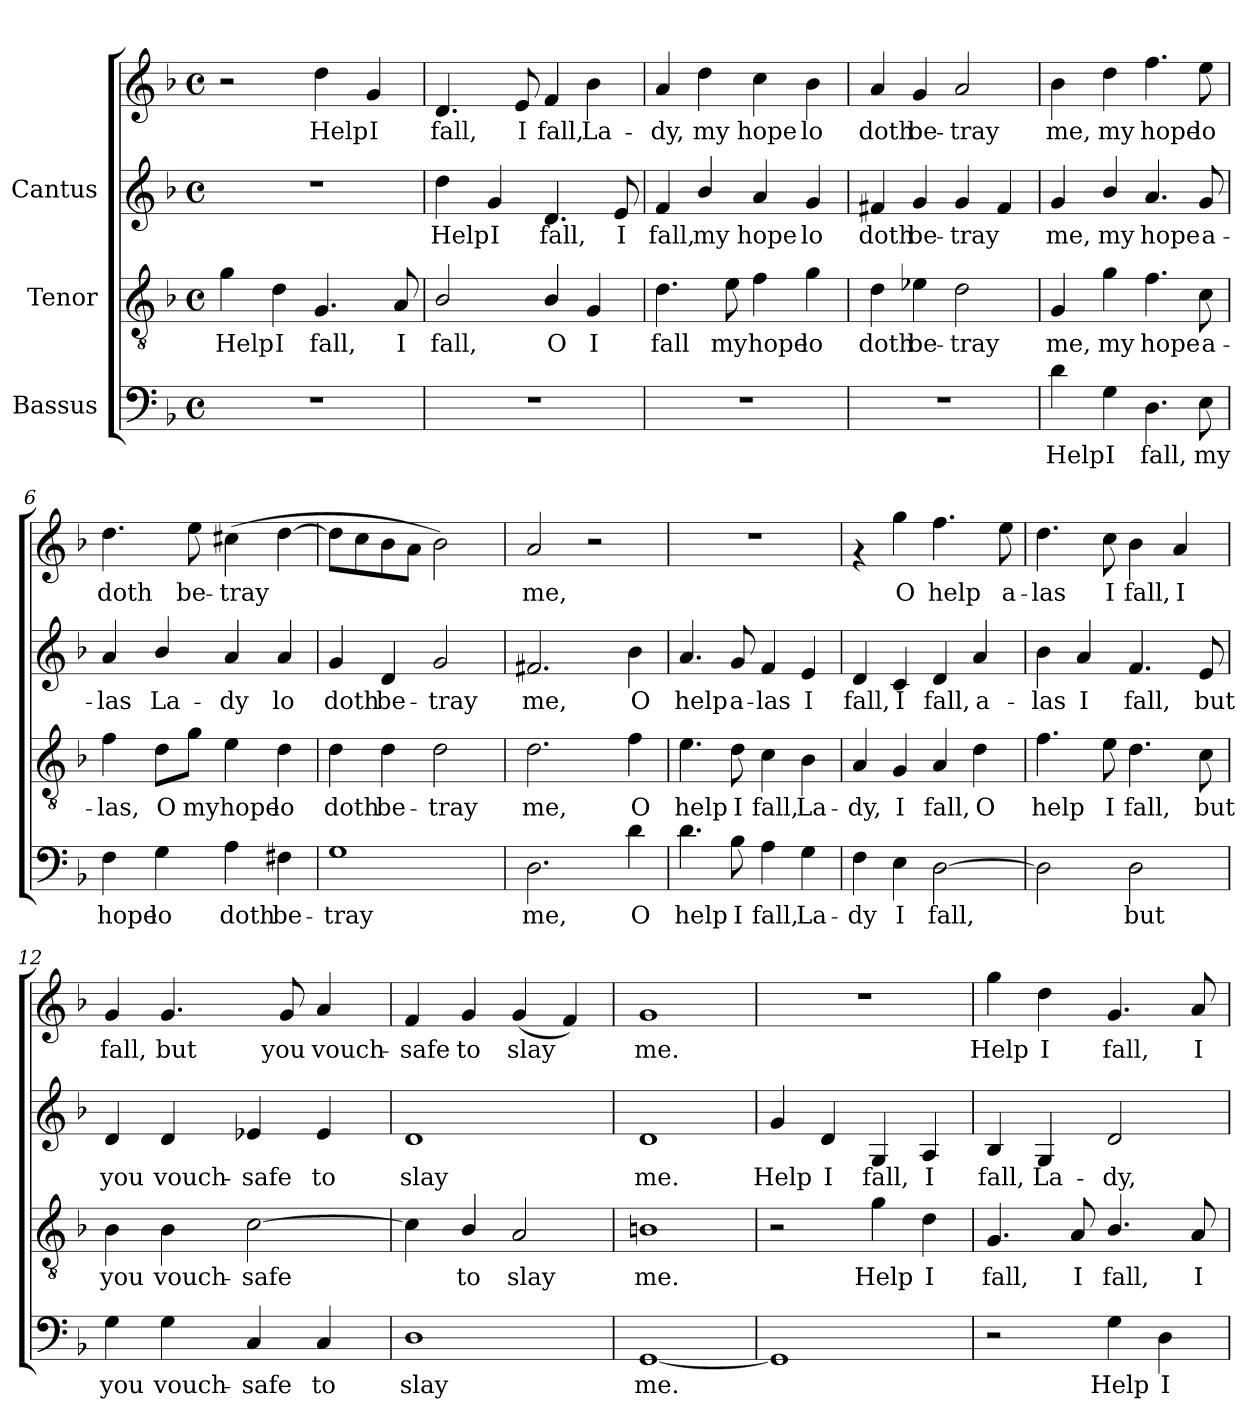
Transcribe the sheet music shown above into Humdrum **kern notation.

**kern	**text	**kern	**text	**kern	**text	**kern	**text
*part3	*part3	*part2	*part2	*part1	*part1	*part1	*part1
*staff4	*staff4	*staff3	*staff3	*staff2	*staff2	*staff1	*staff1
*I"Bassus	*	*I"Tenor	*	*I"Cantus	*	*	*
!!LO:PB:g=z
*stria5	*	*stria5	*	*stria5	*	*stria5	*
*clefF4	*	*clefGv2	*	*clefG2	*	*clefG2	*
*k[b-]	*	*k[b-]	*	*k[b-]	*	*k[b-]	*
*F:	*	*F:	*	*F:	*	*F:	*
*M4/4	*	*M4/4	*	*M4/4	*	*M4/4	*
*met(c)	*	*met(c)	*	*met(c)	*	*met(c)	*
*MM132	*	*MM132	*	*MM132	*	*MM132	*
=1	=1	=1	=1	=1	=1	=1	=1
!	!	!	!LO:LY:b:cj	!	!	!	!
1r	.	4g\	Help	1r	.	2r	.
!	!	!	!LO:LY:b:cj	!	!	!	!
.	.	4d\	I	.	.	.	.
!	!	!	!LO:LY:b:cj	!	!	!	!LO:LY:b:cj
.	.	4.G/	fall,	.	.	4dd\	Help
!	!	!	!	!	!	!	!LO:LY:b:cj
.	.	.	.	.	.	4g/	I
!	!	!	!LO:LY:b:cj	!	!	!	!
.	.	8A/	I	.	.	.	.
=2	=2	=2	=2	=2	=2	=2	=2
!	!	!	!LO:LY:b:cj	!	!LO:LY:b:cj	!	!LO:LY:b:cj
1r	.	2B-/	fall,	4dd\	-Help	4.d/	fall,
!	!	!	!	!	!LO:LY:b:cj	!	!
.	.	.	.	4g/	I	.	.
!	!	!	!	!	!	!	!LO:LY:b:cj
.	.	.	.	.	.	8e/	I
!	!	!	!LO:LY:b:cj	!	!LO:LY:b:cj	!	!LO:LY:b:cj
.	.	4B-/	O	4.d/	fall,	4f/	fall,
!	!	!	!LO:LY:b:cj	!	!	!	!LO:LY:b:cj
.	.	4G/	I	.	.	4b-\	La-
!	!	!	!	!	!LO:LY:b:cj	!	!
.	.	.	.	8e/	I	.	.
=3	=3	=3	=3	=3	=3	=3	=3
!	!	!	!LO:LY:b:cj	!	!LO:LY:b:cj	!	!LO:LY:b:cj
1r	.	4.d\	fall	4f/	fall,	4a/	dy,
!	!	!	!	!	!LO:LY:b:cj	!	!LO:LY:b:cj
.	.	.	.	4b-/	my	4dd\	my
!	!	!	!LO:LY:b:cj	!	!	!	!
.	.	8e\	my	.	.	.	.
!	!	!	!LO:LY:b:cj	!	!LO:LY:b:cj	!	!LO:LY:b:cj
.	.	4f\	hope	4a/	hope	4cc\	hope
!	!	!	!LO:LY:b:cj	!	!LO:LY:b:cj	!	!LO:LY:b:cj
.	.	4g\	lo	4g/	lo	4b-\	lo
=4	=4	=4	=4	=4	=4	=4	=4
!	!	!	!LO:LY:b:cj	!	!LO:LY:b:cj	!	!LO:LY:b:cj
1r	.	4d\	doth	4f#X/	doth	4a/	doth
!	!	!	!LO:LY:b:cj	!	!LO:LY:b:cj	!	!LO:LY:b:cj
.	.	4e-X\	be-	4g/	be-	4g/	be-
!	!	!	!LO:LY:b:cj	!	!LO:LY:b:cj	!	!LO:LY:b:cj
.	.	2d\	-tray	4g/	-tray	2a/	-tray
!	!	!	!	!	!LO:LY:b:cj	!	!
.	.	.	.	4f#/	.	.	.
!!LO:LB:g=z
=5	=5	=5	=5	=5	=5	=5	=5
!	!LO:LY:b:cj	!	!LO:LY:b:cj	!	!LO:LY:b:cj	!	!LO:LY:b:cj
4d\	Help	4G/	me,	4g/	me,	4b-\	me,
!	!LO:LY:b:cj	!	!LO:LY:b:cj	!	!LO:LY:b:cj	!	!LO:LY:b:cj
4G\	I	4g\	my	4b-/	my	4dd\	my
!	!LO:LY:b:cj	!	!LO:LY:b:cj	!	!LO:LY:b:cj	!	!LO:LY:b:cj
4.D\	fall,	4.f\	hope	4.a/	hope	4.ff\	hope
!	!LO:LY:b:cj	!	!LO:LY:b:cj	!	!LO:LY:b:cj	!	!LO:LY:b:cj
8E\	my	8c\	a-	8g/	a-	8ee\	lo
=6	=6	=6	=6	=6	=6	=6	=6
!	!LO:LY:b:cj	!	!LO:LY:b:cj	!	!LO:LY:b:cj	!	!LO:LY:b:cj
4F\	hope	4f\	-las,	4a/	las	4.dd\	-doth
!	!LO:LY:b:cj	!	!LO:LY:b:cj	!	!LO:LY:b:cj	!	!
4G\	lo	8d\L	O	4b-/	La-	.	.
!	!	!	!LO:LY:b:cj	!	!	!	!LO:LY:b:cj
.	.	8g\J	my	.	.	8ee\	be-
!	!LO:LY:b:cj	!	!LO:LY:b:cj	!	!LO:LY:b:cj	!	!LO:LY:b:cj
4A\	doth	4e\	hope	4a/	-dy	(>4cc#X\	-tray
!	!LO:LY:b:cj	!	!LO:LY:b:cj	!	!LO:LY:b:cj	!	!LO:LY:b:cj
4F#X\	be-	4d\	lo	4a/	lo	[>4dd\	.
=7	=7	=7	=7	=7	=7	=7	=7
!	!LO:LY:b:cj	!	!LO:LY:b:cj	!	!LO:LY:b:cj	!	!
1G	-tray	4d\	doth	4g/	doth	8dd\L]	.
.	.	.	.	.	.	8cc\	.
!	!	!	!LO:LY:b:cj	!	!LO:LY:b:cj	!	!
.	.	4d\	be-	4d/	be-	8b-\	.
.	.	.	.	.	.	8a\J	.
!	!	!	!LO:LY:b:cj	!	!LO:LY:b:cj	!	!
.	.	2d\	-tray	2g/	-tray	2b-\)	.
=8	=8	=8	=8	=8	=8	=8	=8
!	!LO:LY:b:cj	!	!LO:LY:b:cj	!	!LO:LY:b:cj	!	!LO:LY:b:cj
2.D\	me,	2.d\	me,	2.f#X/	me,	2a/	me,
.	.	.	.	.	.	2r	.
!	!LO:LY:b:cj	!	!LO:LY:b:cj	!	!LO:LY:b:cj	!	!
4d\	O	4f\	O	4b-\	O	.	.
=9	=9	=9	=9	=9	=9	=9	=9
!	!LO:LY:b:cj	!	!LO:LY:b:cj	!	!LO:LY:b:cj	!	!
4.d\	help	4.e\	help	4.a/	help	1r	.
!	!LO:LY:b:cj	!	!LO:LY:b:cj	!	!LO:LY:b:cj	!	!
8B-\	I	8d\	I	8g/	a-	.	.
!	!LO:LY:b:cj	!	!LO:LY:b:cj	!	!LO:LY:b:cj	!	!
4A\	fall,	4c\	fall,	4f/	-las	.	.
!	!LO:LY:b:cj	!	!LO:LY:b:cj	!	!LO:LY:b:cj	!	!
4G\	La-	4B-\	La-	4e/	I	.	.
!!LO:LB:g=z
=10	=10	=10	=10	=10	=10	=10	=10
!	!LO:LY:b:cj	!	!LO:LY:b:cj	!	!LO:LY:b:cj	!	!
4F\	-dy	4A/	-dy,	4d/	-fall,	4rf	.
!	!LO:LY:b:cj	!	!LO:LY:b:cj	!	!LO:LY:b:cj	!	!LO:LY:b:cj
4E\	I	4G/	I	4c/	I	4gg\	O
!	!LO:LY:b:cj	!	!LO:LY:b:cj	!	!LO:LY:b:cj	!	!LO:LY:b:cj
[>2D\	fall,	4A/	fall,	4d/	fall,	4.ff\	help
!	!	!	!LO:LY:b:cj	!	!LO:LY:b:cj	!	!
.	.	4d\	O	4a/	a-	.	.
!	!	!	!	!	!	!	!LO:LY:b:cj
.	.	.	.	.	.	8ee\	a-
=11	=11	=11	=11	=11	=11	=11	=11
!	!LO:LY:b:cj	!	!LO:LY:b:cj	!	!LO:LY:b:cj	!	!LO:LY:b:cj
2D\]	.	4.f\	help	4b-\	las	4.dd\	-las
!	!	!	!	!	!LO:LY:b:cj	!	!
.	.	.	.	4a/	I	.	.
!	!	!	!LO:LY:b:cj	!	!	!	!LO:LY:b:cj
.	.	8e\	I	.	.	8cc\	I
!	!LO:LY:b:cj	!	!LO:LY:b:cj	!	!LO:LY:b:cj	!	!LO:LY:b:cj
2D\	but	4.d\	fall,	4.f/	fall,	4b-\	fall,
!	!	!	!	!	!	!	!LO:LY:b:cj
.	.	.	.	.	.	4a/	I
!	!	!	!LO:LY:b:cj	!	!LO:LY:b:cj	!	!
.	.	8c\	but	8e/	but	.	.
=12	=12	=12	=12	=12	=12	=12	=12
!	!LO:LY:b:cj	!	!LO:LY:b:cj	!	!LO:LY:b:cj	!	!LO:LY:b:cj
4G\	you	4B-\	you	4d/	-you	4g/	fall,
!	!LO:LY:b:cj	!	!LO:LY:b:cj	!	!LO:LY:b:cj	!	!LO:LY:b:cj
4G\	vouch-	4B-\	vouch-	4d/	vouch-	4.g/	but
!	!LO:LY:b:cj	!	!LO:LY:b:cj	!	!LO:LY:b:cj	!	!
4C/	-safe	[>2c\	-safe	4e-X/	-safe	.	.
!	!	!	!	!	!	!	!LO:LY:b:cj
.	.	.	.	.	.	8g/	you
!	!LO:LY:b:cj	!	!	!	!LO:LY:b:cj	!	!LO:LY:b:cj
4C/	to	.	.	4e-/	to	4a/	vouch-
=13	=13	=13	=13	=13	=13	=13	=13
!	!LO:LY:b:cj	!	!LO:LY:b:cj	!	!LO:LY:b:cj	!	!LO:LY:b:cj
1D	slay	4c\]	.	1d	slay	4f/	safe
!	!	!	!LO:LY:b:cj	!	!	!	!LO:LY:b:cj
.	.	4B-/	to	.	.	4g/	to
!	!	!	!LO:LY:b:cj	!	!	!	!LO:LY:b:cj
.	.	2A/	slay	.	.	(<4g/	slay
!	!	!	!	!	!	!	!LO:LY:b:cj
.	.	.	.	.	.	4f/)	.
=14	=14	=14	=14	=14	=14	=14	=14
!	!LO:LY:b:cj	!	!LO:LY:b:cj	!	!LO:LY:b:cj	!	!LO:LY:b:cj
[<1GG	me.	1Bn	me.	1d	me.	1g	me.
!!LO:PB:g=z
=15	=15	=15	=15	=15	=15	=15	=15
!	!	!	!	!	!LO:LY:b:cj	!	!
1GG]	.	2r	.	4g/	Help	1r	.
!	!	!	!	!	!LO:LY:b:cj	!	!
.	.	.	.	4d/	I	.	.
!	!	!	!LO:LY:b:cj	!	!LO:LY:b:cj	!	!
.	.	4g\	Help	4G/	fall,	.	.
!	!	!	!LO:LY:b:cj	!	!LO:LY:b:cj	!	!
.	.	4d\	I	4A/	I	.	.
=16	=16	=16	=16	=16	=16	=16	=16
!	!	!	!LO:LY:b:cj	!	!LO:LY:b:cj	!	!LO:LY:b:cj
2r	.	4.G/	fall,	4B-/	fall,	4gg\	Help
!	!	!	!	!	!LO:LY:b:cj	!	!LO:LY:b:cj
.	.	.	.	4G/	La-	4dd\	I
!	!	!	!LO:LY:b:cj	!	!	!	!
.	.	8A/	I	.	.	.	.
!	!LO:LY:b:cj	!	!LO:LY:b:cj	!	!LO:LY:b:cj	!	!LO:LY:b:cj
4G\	Help	4.B-/	fall,	2d/	-dy,	4.g/	fall,
!	!LO:LY:b:cj	!	!	!	!	!	!
4D\	I	.	.	.	.	.	.
!	!	!	!LO:LY:b:cj	!	!	!	!LO:LY:b:cj
.	.	8A/	I	.	.	8a/	I
=	=	=	=	=	=	=	=
*-	*-	*-	*-	*-	*-	*-	*-
